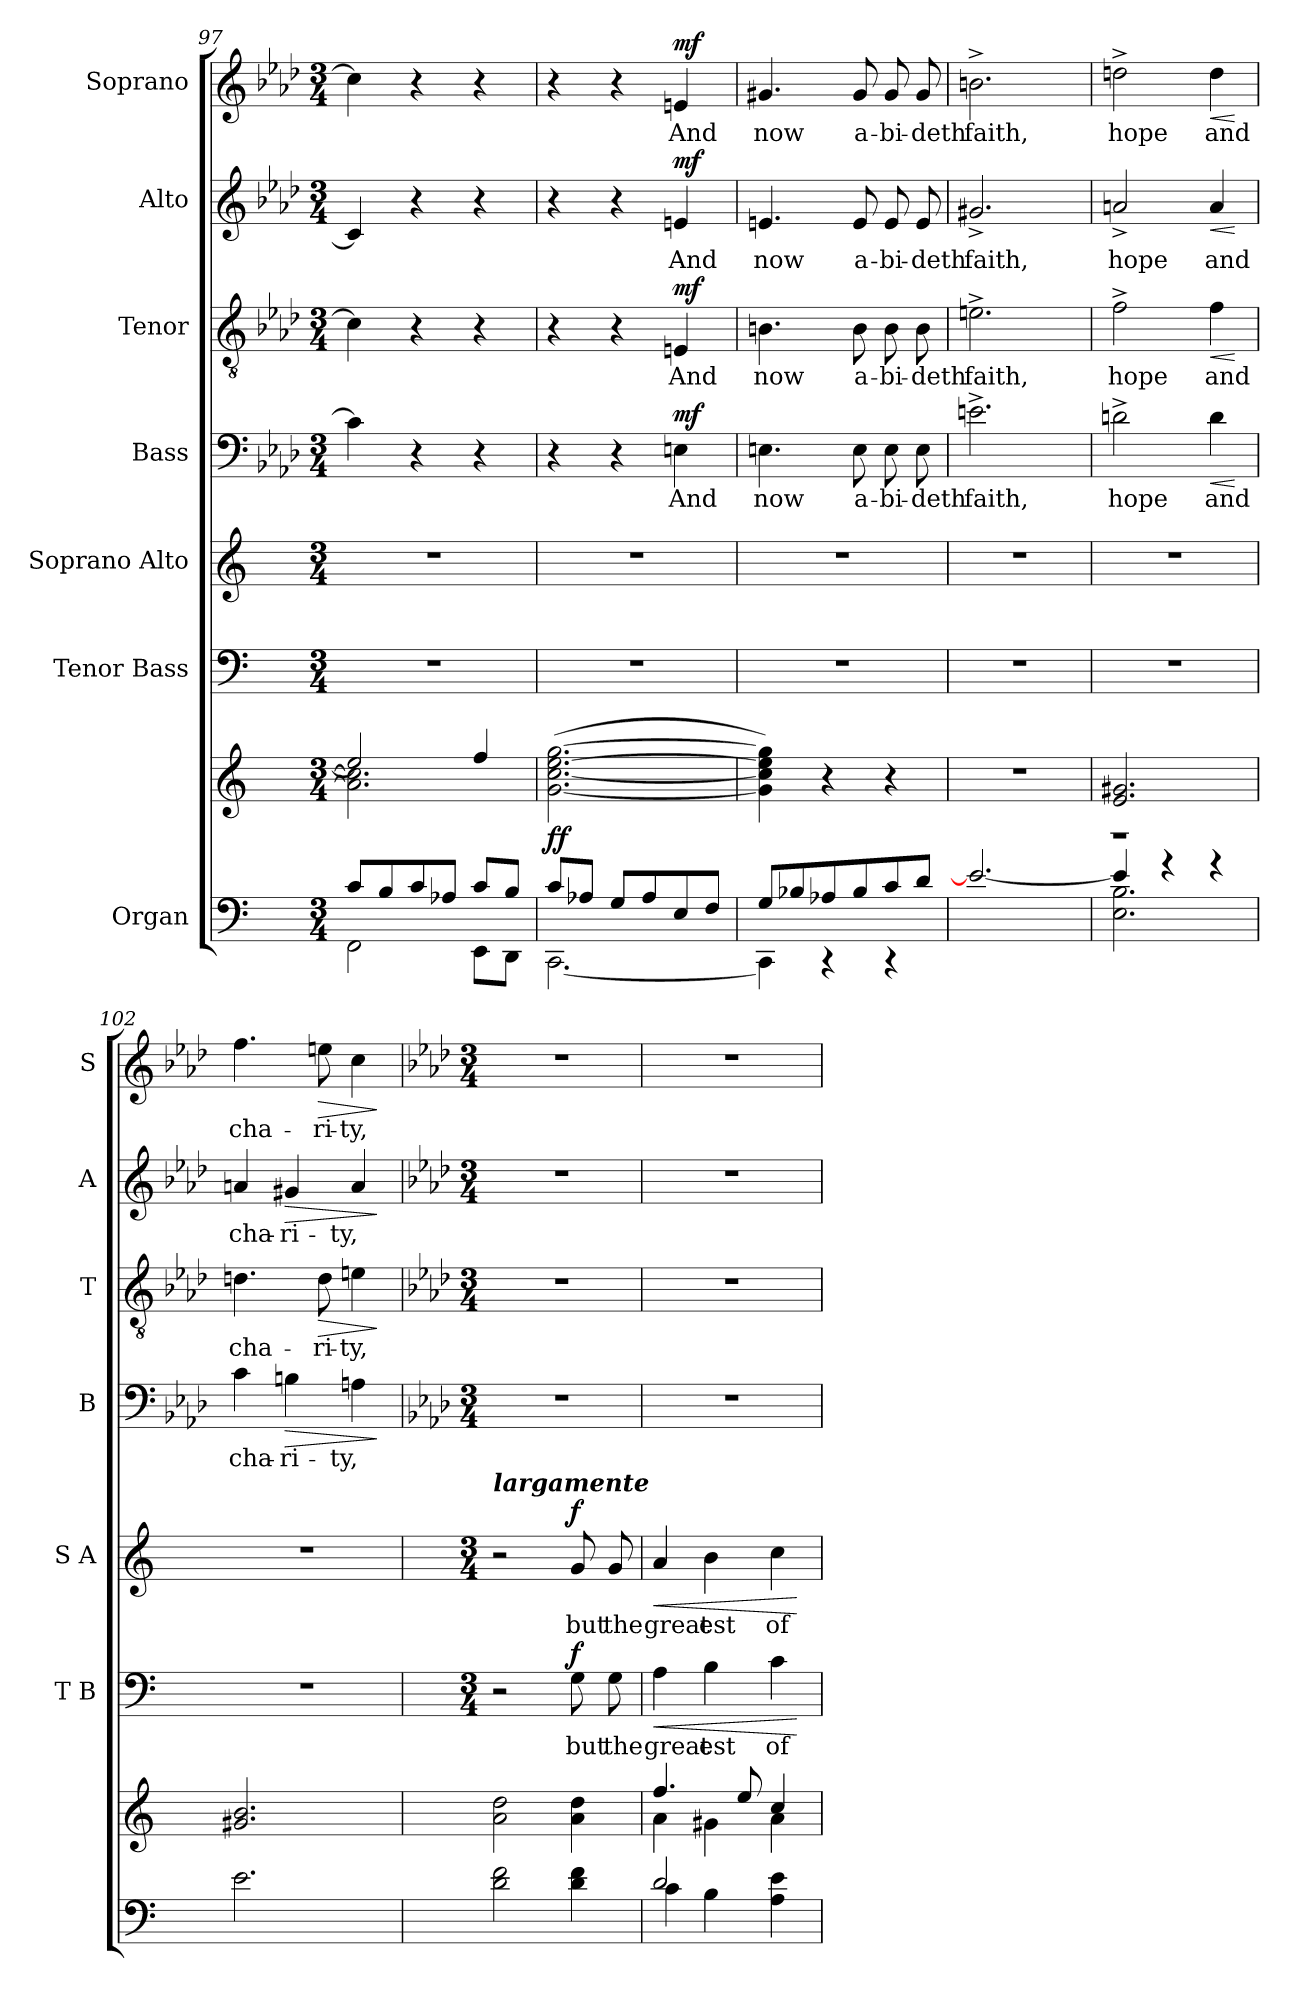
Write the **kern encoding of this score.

**kern	**kern	**dynam	**kern	**text	**dynam	**kern	**text	**dynam	**kern	**text	**dynam	**kern	**text	**dynam	**kern	**text	**dynam	**kern	**text	**dynam
*part7	*part7	*part7	*part6	*part6	*part6	*part5	*part5	*part5	*part4	*part4	*part4	*part3	*part3	*part3	*part2	*part2	*part2	*part1	*part1	*part1
*staff8	*staff7	*staff7/8	*staff6	*staff6	*staff6	*staff5	*staff5	*staff5	*staff4	*staff4	*staff4	*staff3	*staff3	*staff3	*staff2	*staff2	*staff2	*staff1	*staff1	*staff1
*I"Organ	*	*	*I"Tenor Bass	*	*	*I"Soprano Alto	*	*	*I"Bass	*	*	*I"Tenor	*	*	*I"Alto	*	*	*I"Soprano	*	*
*	*	*	*I'T B	*	*	*I'S A	*	*	*I'B	*	*	*I'T	*	*	*I'A	*	*	*I'S	*	*
!!LO:LB:g=z
*clefF4	*clefG2	*	*clefF4	*	*	*clefG2	*	*	*clefF4	*	*	*clefGv2	*	*	*clefG2	*	*	*clefG2	*	*
*k[]	*k[]	*	*k[]	*	*	*k[]	*	*	*k[b-e-a-d-]	*	*	*k[b-e-a-d-]	*	*	*k[b-e-a-d-]	*	*	*k[b-e-a-d-]	*	*
*C:	*C:	*	*C:	*	*	*C:	*	*	*A-:	*	*	*A-:	*	*	*A-:	*	*	*A-:	*	*
*M3/4	*M3/4	*	*M3/4	*	*	*M3/4	*	*	*M3/4	*	*	*M3/4	*	*	*M3/4	*	*	*M3/4	*	*
=97	=97	=97	=97	=97	=97	=97	=97	=97	=97	=97	=97	=97	=97	=97	=97	=97	=97	=97	=97	=97
*^	*^	*	*	*	*	*	*	*	*	*	*	*	*	*	*	*	*	*	*	*
8c/L	2FF\	2ee/]	2.a-\] 2.cc\]	.	2.r	.	.	2.r	.	.	4c]	.	.	4c]	.	.	4c]	.	.	4cc]	.	.
8B/	.	.	.	.	.	.	.	.	.	.	.	.	.	.	.	.	.	.	.	.	.	.
8c/	.	.	.	.	.	.	.	.	.	.	4r	.	.	4r	.	.	4r	.	.	4r	.	.
8A-X/J	.	.	.	.	.	.	.	.	.	.	.	.	.	.	.	.	.	.	.	.	.	.
8c/L	8EE\L	4ff/	.	.	.	.	.	.	.	.	4r	.	.	4r	.	.	4r	.	.	4r	.	.
8B/J	8DD\J	.	.	.	.	.	.	.	.	.	.	.	.	.	.	.	.	.	.	.	.	.
=98	=98	=98	=98	=98	=98	=98	=98	=98	=98	=98	=98	=98	=98	=98	=98	=98	=98	=98	=98	=98	=98	=98
!	!	!	!	!LO:DY:b	!	!	!	!	!	!	!	!	!	!	!	!	!	!	!	!	!	!
8c/L	[2.CC\	(>[2.g\ [2.cc\ [2.ee\ [2.gg\	2ryy	ff	2.r	.	.	2.r	.	.	4r	.	.	4r	.	.	4r	.	.	4r	.	.
8A-X/J	.	.	.	.	.	.	.	.	.	.	.	.	.	.	.	.	.	.	.	.	.	.
8G/L	.	.	.	.	.	.	.	.	.	.	4r	.	.	4r	.	.	4r	.	.	4r	.	.
8A-/	.	.	.	.	.	.	.	.	.	.	.	.	.	.	.	.	.	.	.	.	.	.
!	!	!	!	!	!	!	!	!	!	!	!	!LO:LY:b	!LO:DY:b	!	!LO:LY:b	!LO:DY:b	!	!LO:LY:b	!LO:DY:b	!	!LO:LY:b	!LO:DY:b
8E/	.	.	4ryy	.	.	.	.	.	.	.	4En	And	mf	4En	And	mf	4en	And	mf	4en	And	mf
8F/J	.	.	.	.	.	.	.	.	.	.	.	.	.	.	.	.	.	.	.	.	.	.
=99	=99	=99	=99	=99	=99	=99	=99	=99	=99	=99	=99	=99	=99	=99	=99	=99	=99	=99	=99	=99	=99	=99
!	!	!	!	!	!	!	!	!	!	!	!	!LO:LY:b	!	!	!LO:LY:b	!	!	!LO:LY:b	!	!	!LO:LY:b	!
8G/L	4CC\]	4g\] 4cc\] 4ee\] 4gg\])	2ryy	.	2.r	.	.	2.r	.	.	4.En	now	.	4.Bn	now	.	4.en	now	.	4.g#X	now	.
8B-X/	.	.	.	.	.	.	.	.	.	.	.	.	.	.	.	.	.	.	.	.	.	.
8A-X/	4r	4r	.	.	.	.	.	.	.	.	.	.	.	.	.	.	.	.	.	.	.	.
!	!	!	!	!	!	!	!	!	!	!	!	!LO:LY:b	!	!	!LO:LY:b	!	!	!LO:LY:b	!	!	!LO:LY:b	!
8B-/	.	.	.	.	.	.	.	.	.	.	8E	a-	.	8B	a-	.	8e	a-	.	8g#	a-	.
!	!	!	!	!	!	!	!	!	!	!	!	!LO:LY:b	!	!	!LO:LY:b	!	!	!LO:LY:b	!	!	!LO:LY:b	!
8c/	4r	4r	4ryy	.	.	.	.	.	.	.	8E	-bi-	.	8B	-bi-	.	8e	-bi-	.	8g#	-bi-	.
!	!	!	!	!	!	!	!	!	!	!	!	!LO:LY:b	!	!	!LO:LY:b	!	!	!LO:LY:b	!	!	!LO:LY:b	!
8d/J	.	.	.	.	.	.	.	.	.	.	8E	-deth	.	8B	-deth	.	8e	-deth	.	8g#	-deth	.
=100	=100	=100	=100	=100	=100	=100	=100	=100	=100	=100	=100	=100	=100	=100	=100	=100	=100	=100	=100	=100	=100	=100
!	!	!LO:N:vis=1	!	!	!	!	!	!	!	!	!	!LO:LY:b	!	!	!LO:LY:b	!	!	!LO:LY:b	!	!	!LO:LY:b	!
2.e/_	2ryy	2.r	2ryy	.	2.r	.	.	2.r	.	.	2.en^	faith,	.	2.en^	faith,	.	2.g#X^	faith,	.	2.bn^	faith,	.
.	4ryy	.	4ryy	.	.	.	.	.	.	.	.	.	.	.	.	.	.	.	.	.	.	.
=101	=101	=101	=101	=101	=101	=101	=101	=101	=101	=101	=101	=101	=101	=101	=101	=101	=101	=101	=101	=101	=101	=101
!	!	!	!LO:N:vis=1	!	!	!	!	!	!	!	!	!LO:LY:b	!	!	!LO:LY:b	!	!	!LO:LY:b	!	!	!LO:LY:b	!
4e/]	2.E\ 2.B\	2.e/ 2.g#X/	2.r	.	2.r	.	.	2.r	.	.	2dn^	hope	.	2f^	hope	.	2an^	hope	.	2ddn^	hope	.
4r	.	.	.	.	.	.	.	.	.	.	.	.	.	.	.	.	.	.	.	.	.	.
!	!	!	!	!	!	!	!	!	!	!	!	!LO:LY:b	!LO:HP:b	!	!LO:LY:b	!LO:HP:b	!	!LO:LY:b	!LO:HP:b	!	!LO:LY:b	!LO:HP:b
4r	.	.	.	.	.	.	.	.	.	.	4d	and	<	4f	and	<	4a	and	<	4dd	and	<
*v	*v	*	*	*	*	*	*	*	*	*	*	*	*	*	*	*	*	*	*	*	*	*
*	*v	*v	*	*	*	*	*	*	*	*	*	*	*	*	*	*	*	*	*	*	*
.	.	.	.	.	.	.	.	.	.	.	[	.	.	[	.	.	[	.	.	[
=102	=102	=102	=102	=102	=102	=102	=102	=102	=102	=102	=102	=102	=102	=102	=102	=102	=102	=102	=102	=102
*^	*	*	*	*	*	*	*	*	*	*	*	*	*	*	*	*	*	*	*	*
!	!LO:N:vis=1	!	!	!	!	!	!	!	!	!	!LO:LY:b	!	!	!LO:LY:b	!	!	!LO:LY:b	!	!	!LO:LY:b	!
*	*	*^	*	*	*	*	*	*	*	*	*	*	*	*	*	*	*	*	*	*	*
2.e\	2.ryy	2.g#X/ 2.b/	4ryy	.	2.r	.	.	2.r	.	.	4c	cha-	.	4.dn	cha-	.	4an	cha-	.	4.ff	cha-	.
!	!	!	!	!	!	!	!	!	!	!	!	!LO:LY:b	!LO:HP:b	!	!	!	!	!LO:LY:b	!LO:HP:b	!	!	!
.	.	.	4ryy	.	.	.	.	.	.	.	4Bn	-ri-	>	.	.	.	4g#X	-ri-	>	.	.	.
!	!	!	!	!	!	!	!	!	!	!	!	!	!	!	!LO:LY:b	!LO:HP:b	!	!	!	!	!LO:LY:b	!LO:HP:b
.	.	.	.	.	.	.	.	.	.	.	.	.	.	8d	-ri-	>	.	.	.	8een	-ri-	>
!	!	!	!	!	!	!	!	!	!	!	!	!LO:LY:b	!	!	!LO:LY:b	!	!	!LO:LY:b	!	!	!LO:LY:b	!
.	.	.	4ryy	.	.	.	.	.	.	.	4An	-ty,	.	4en	-ty,	.	4a	-ty,	.	4cc	-ty,	.
*v	*v	*	*	*	*	*	*	*	*	*	*	*	*	*	*	*	*	*	*	*	*	*
*	*v	*v	*	*	*	*	*	*	*	*	*	*	*	*	*	*	*	*	*	*	*
.	.	.	.	.	.	.	.	.	.	.	]	.	.	]	.	.	]	.	.	]
!!LO:LB:g=z
=103	=103	=103	=103	=103	=103	=103	=103	=103	=103	=103	=103	=103	=103	=103	=103	=103	=103	=103	=103	=103
*	*	*	*k[]	*	*	*k[]	*	*	*	*	*	*	*	*	*	*	*	*	*	*
*	*	*	*C:	*	*	*C:	*	*	*	*	*	*	*	*	*	*	*	*	*	*
*	*	*	*M3/4	*	*	*M3/4	*	*	*M3/4	*	*	*M3/4	*	*	*M3/4	*	*	*M3/4	*	*
*^	*	*	*	*	*	*	*	*	*	*	*	*	*	*	*	*	*	*	*	*
!	!	!	!	!	!	!	!LO:TX:a:Bi:t=largamente	!	!	!	!	!	!	!	!	!	!	!	!	!	!
!	!LO:N:vis=1	!LO:N:vis=1	!	!	!	!	!	!	!	!	!	!	!	!	!	!	!	!	!	!	!
*	*	*^	*	*	*	*	*	*	*	*	*	*	*	*	*	*	*	*	*	*	*
2d\ 2f\	2.ryy	2.ryy	2a\ 2dd\	.	2r	.	.	2r	.	.	2.r	.	.	2.r	.	.	2.r	.	.	2.r	.	.
!	!	!	!	!	!	!LO:LY:b	!LO:DY:b	!	!LO:LY:b	!LO:DY:b	!	!	!	!	!	!	!	!	!	!	!	!
4d\ 4f\	.	.	4a\ 4dd\	.	8G	but	f	8g	but	f	.	.	.	.	.	.	.	.	.	.	.	.
!	!	!	!	!	!	!LO:LY:b	!	!	!LO:LY:b	!	!	!	!	!	!	!	!	!	!	!	!	!
.	.	.	.	.	8G	the	.	8g	the	.	.	.	.	.	.	.	.	.	.	.	.	.
=104	=104	=104	=104	=104	=104	=104	=104	=104	=104	=104	=104	=104	=104	=104	=104	=104	=104	=104	=104	=104	=104	=104
!	!	!	!	!	!	!LO:LY:b	!LO:HP:b	!	!LO:LY:b	!LO:HP:b	!	!	!	!	!	!	!	!	!	!	!	!
2d/	4c\	4.ff/	4a\	.	4A	great	<	4a	great	<	2.r	.	.	2.r	.	.	2.r	.	.	2.r	.	.
!	!	!	!	!	!	!LO:LY:b	!	!	!LO:LY:b	!	!	!	!	!	!	!	!	!	!	!	!	!
.	4B\	.	4g#X\	.	4B	est	.	4b	est	.	.	.	.	.	.	.	.	.	.	.	.	.
.	.	8ee/	.	.	.	.	.	.	.	.	.	.	.	.	.	.	.	.	.	.	.	.
!	!	!	!	!	!	!LO:LY:b	!	!	!LO:LY:b	!	!	!	!	!	!	!	!	!	!	!	!	!
4A\ 4e\	4ryy	4cc/	4a\	.	4c	of	.	4cc	of	.	.	.	.	.	.	.	.	.	.	.	.	.
*v	*v	*	*	*	*	*	*	*	*	*	*	*	*	*	*	*	*	*	*	*	*	*
*	*v	*v	*	*	*	*	*	*	*	*	*	*	*	*	*	*	*	*	*	*	*
.	.	.	.	.	[	.	.	[	.	.	.	.	.	.	.	.	.	.	.	.
=	=	=	=	=	=	=	=	=	=	=	=	=	=	=	=	=	=	=	=	=
*-	*-	*-	*-	*-	*-	*-	*-	*-	*-	*-	*-	*-	*-	*-	*-	*-	*-	*-	*-	*-
